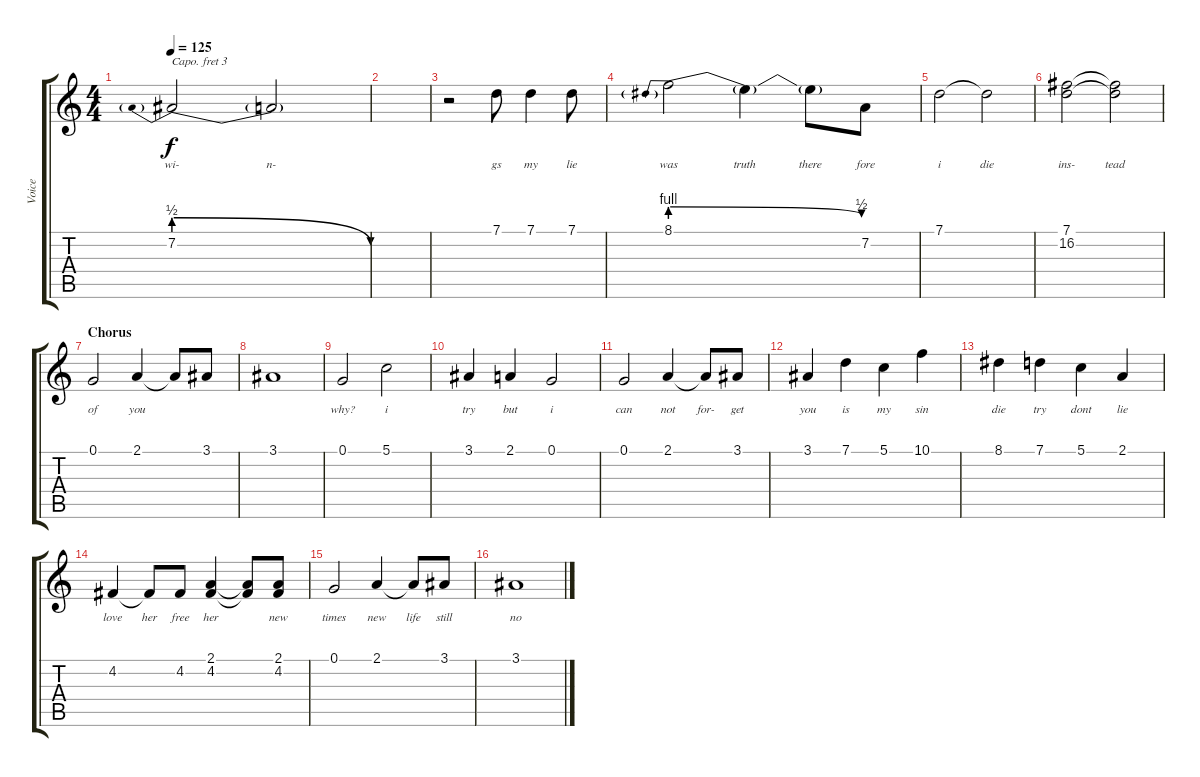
\track ("Voice" "Voice") {instrument flute}
\staff {score tabs}
\capo 3
\tuning (E4 B3 G3 D3 A2 E2) {hide}
\ts (4 4)
\tempo 125
\clef g2
\ks c
7.2{be (prebendrelease 0 2 60 0)}.2{lyrics (0 "wi-") lyrics (1 "") lyrics (2 "") lyrics (3 "") lyrics (4 "") dy f} 7.2{t}.2{lyrics (0 "n-") lyrics (1 "") lyrics (2 "") lyrics (3 "") lyrics (4 "")} |
|
r.2 7.1.8{lyrics (0 "gs") lyrics (1 "") lyrics (2 "") lyrics (3 "") lyrics (4 "")} 7.1.4{lyrics (0 "my") lyrics (1 "") lyrics (2 "") lyrics (3 "") lyrics (4 "")} 7.1.8{lyrics (0 "lie") lyrics (1 "") lyrics (2 "") lyrics (3 "") lyrics (4 "")} |
8.1{be (prebendrelease 0 4 60 2)}.2{lyrics (0 "was") lyrics (1 "") lyrics (2 "") lyrics (3 "") lyrics (4 "")} 8.1{t}.4{lyrics (0 "truth") lyrics (1 "") lyrics (2 "") lyrics (3 "") lyrics (4 "")} 8.1{t}.8{lyrics (0 "there") lyrics (1 "") lyrics (2 "") lyrics (3 "") lyrics (4 "")} 7.2.8{lyrics (0 "fore") lyrics (1 "") lyrics (2 "") lyrics (3 "") lyrics (4 "")} |
7.1.2{lyrics (0 "i") lyrics (1 "") lyrics (2 "") lyrics (3 "") lyrics (4 "")} 7.1{t}.2{lyrics (0 "die") lyrics (1 "") lyrics (2 "") lyrics (3 "") lyrics (4 "")} |
(7.1 16.2).2{lyrics (0 "ins-") lyrics (1 "") lyrics (2 "") lyrics (3 "") lyrics (4 "")} (7.1{t} 16.2{t}).2{lyrics (0 "tead") lyrics (1 "") lyrics (2 "") lyrics (3 "") lyrics (4 "")} |
\section ("" "Chorus")
0.1.2{lyrics (0 "of") lyrics (1 "") lyrics (2 "") lyrics (3 "") lyrics (4 "")} 2.1.4{lyrics (0 "you") lyrics (1 "") lyrics (2 "") lyrics (3 "") lyrics (4 "")} 2.1{t}.8{lyrics (0 "") lyrics (1 "") lyrics (2 "") lyrics (3 "") lyrics (4 "")} 3.1.8{lyrics (0 "") lyrics (1 "") lyrics (2 "") lyrics (3 "") lyrics (4 "")} |
3.1.1{lyrics (0 "") lyrics (1 "") lyrics (2 "") lyrics (3 "") lyrics (4 "")} |
0.1.2{lyrics (0 "why?") lyrics (1 "") lyrics (2 "") lyrics (3 "") lyrics (4 "")} 5.1.2{lyrics (0 "i") lyrics (1 "") lyrics (2 "") lyrics (3 "") lyrics (4 "")} |
3.1.4{lyrics (0 "try") lyrics (1 "") lyrics (2 "") lyrics (3 "") lyrics (4 "")} 2.1.4{lyrics (0 "but") lyrics (1 "") lyrics (2 "") lyrics (3 "") lyrics (4 "")} 0.1.2{lyrics (0 "i") lyrics (1 "") lyrics (2 "") lyrics (3 "") lyrics (4 "")} |
0.1.2{lyrics (0 "can") lyrics (1 "") lyrics (2 "") lyrics (3 "") lyrics (4 "")} 2.1.4{lyrics (0 "not") lyrics (1 "") lyrics (2 "") lyrics (3 "") lyrics (4 "")} 2.1{t}.8{lyrics (0 "for-") lyrics (1 "") lyrics (2 "") lyrics (3 "") lyrics (4 "")} 3.1.8{lyrics (0 "get") lyrics (1 "") lyrics (2 "") lyrics (3 "") lyrics (4 "")} |
3.1.4{lyrics (0 "you") lyrics (1 "") lyrics (2 "") lyrics (3 "") lyrics (4 "")} 7.1.4{lyrics (0 "is") lyrics (1 "") lyrics (2 "") lyrics (3 "") lyrics (4 "")} 5.1.4{lyrics (0 "my") lyrics (1 "") lyrics (2 "") lyrics (3 "") lyrics (4 "")} 10.1.4{lyrics (0 "sin") lyrics (1 "") lyrics (2 "") lyrics (3 "") lyrics (4 "")} |
8.1.4{lyrics (0 "die") lyrics (1 "") lyrics (2 "") lyrics (3 "") lyrics (4 "")} 7.1.4{lyrics (0 "try") lyrics (1 "") lyrics (2 "") lyrics (3 "") lyrics (4 "")} 5.1.4{lyrics (0 "dont") lyrics (1 "") lyrics (2 "") lyrics (3 "") lyrics (4 "")} 2.1.4{lyrics (0 "lie") lyrics (1 "") lyrics (2 "") lyrics (3 "") lyrics (4 "")} |
4.2.4{lyrics (0 "love") lyrics (1 "") lyrics (2 "") lyrics (3 "") lyrics (4 "")} 4.2{t}.8{lyrics (0 "her") lyrics (1 "") lyrics (2 "") lyrics (3 "") lyrics (4 "")} 4.2.8{lyrics (0 "free") lyrics (1 "") lyrics (2 "") lyrics (3 "") lyrics (4 "")} (2.1 4.2).4{lyrics (0 "her") lyrics (1 "") lyrics (2 "") lyrics (3 "") lyrics (4 "")} (2.1{t} 4.2{t}).8{lyrics (0 "") lyrics (1 "") lyrics (2 "") lyrics (3 "") lyrics (4 "")} (2.1 4.2).8{lyrics (0 "new") lyrics (1 "") lyrics (2 "") lyrics (3 "") lyrics (4 "")} |
0.1.2{lyrics (0 "times") lyrics (1 "") lyrics (2 "") lyrics (3 "") lyrics (4 "")} 2.1.4{lyrics (0 "new") lyrics (1 "") lyrics (2 "") lyrics (3 "") lyrics (4 "")} 2.1{t}.8{lyrics (0 "life") lyrics (1 "") lyrics (2 "") lyrics (3 "") lyrics (4 "")} 3.1.8{lyrics (0 "still") lyrics (1 "") lyrics (2 "") lyrics (3 "") lyrics (4 "")} |
3.1.1{lyrics (0 "no") lyrics (1 "") lyrics (2 "") lyrics (3 "") lyrics (4 "")}
